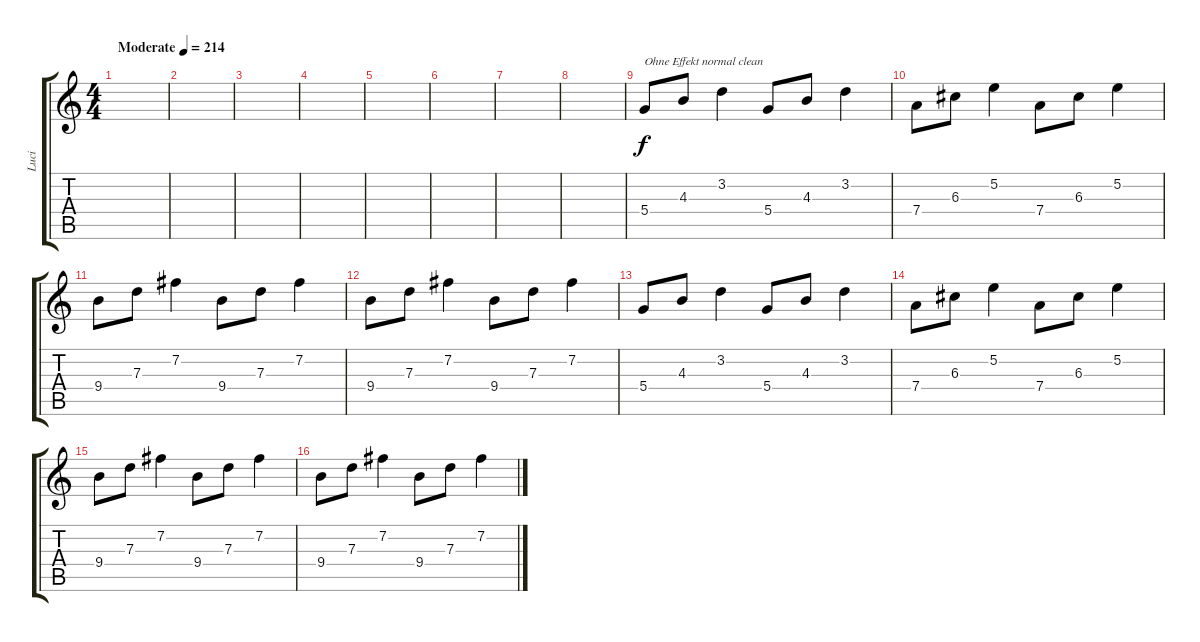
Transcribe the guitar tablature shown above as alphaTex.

\track ("Luci" "Luci") {instrument distortionguitar}
\staff {score tabs}
\tuning (E4 B3 G3 D3 A2 E2) {hide}
\ts (4 4)
\tempo (214 "Moderate")
\clef g2
\ks c
|
|
|
|
|
|
|
|
5.4.8{txt "Ohne Effekt normal clean" volume 11 instrument electricguitarjazz} 4.3.8 3.2.4 5.4.8 4.3.8 3.2.4 |
7.4.8 6.3.8 5.2.4 7.4.8 6.3.8 5.2.4 |
9.4.8 7.3.8 7.2.4 9.4.8 7.3.8 7.2.4 |
9.4.8 7.3.8 7.2.4 9.4.8 7.3.8 7.2.4 |
5.4.8{volume 11 instrument acousticguitarnylon} 4.3.8 3.2.4 5.4.8 4.3.8 3.2.4 |
7.4.8 6.3.8 5.2.4 7.4.8 6.3.8 5.2.4 |
9.4.8 7.3.8 7.2.4 9.4.8 7.3.8 7.2.4 |
9.4.8 7.3.8 7.2.4 9.4.8 7.3.8 7.2.4
